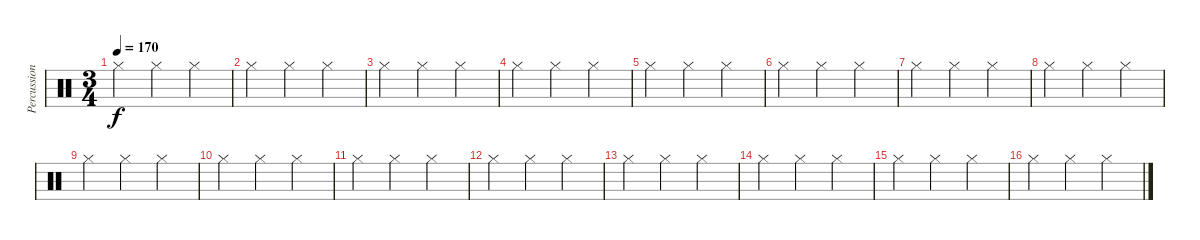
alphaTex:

\track ("Percussion" "Percussion") {instrument percussion}
\staff {score}
\articulation defaults
\ts (3 4)
\tempo 170
\clef neutral
\ks c "Hi-Hat (closed)".4{dy f} "Hi-Hat (closed)".4 "Hi-Hat (closed)".4
|
"Hi-Hat (closed)".4 "Hi-Hat (closed)".4 "Hi-Hat (closed)".4 |
"Hi-Hat (closed)".4 "Hi-Hat (closed)".4 "Hi-Hat (closed)".4 |
"Hi-Hat (closed)".4 "Hi-Hat (closed)".4 "Hi-Hat (closed)".4 |
"Hi-Hat (closed)".4 "Hi-Hat (closed)".4 "Hi-Hat (closed)".4 |
"Hi-Hat (closed)".4 "Hi-Hat (closed)".4 "Hi-Hat (closed)".4 |
"Hi-Hat (closed)".4 "Hi-Hat (closed)".4 "Hi-Hat (closed)".4 |
"Hi-Hat (closed)".4 "Hi-Hat (closed)".4 "Hi-Hat (closed)".4 |
"Hi-Hat (closed)".4 "Hi-Hat (closed)".4 "Hi-Hat (closed)".4 |
"Hi-Hat (closed)".4 "Hi-Hat (closed)".4 "Hi-Hat (closed)".4 |
"Hi-Hat (closed)".4 "Hi-Hat (closed)".4 "Hi-Hat (closed)".4 |
"Hi-Hat (closed)".4 "Hi-Hat (closed)".4 "Hi-Hat (closed)".4 |
"Hi-Hat (closed)".4 "Hi-Hat (closed)".4 "Hi-Hat (closed)".4 |
"Hi-Hat (closed)".4 "Hi-Hat (closed)".4 "Hi-Hat (closed)".4 |
"Hi-Hat (closed)".4 "Hi-Hat (closed)".4 "Hi-Hat (closed)".4 |
"Hi-Hat (closed)".4 "Hi-Hat (closed)".4 "Hi-Hat (closed)".4
